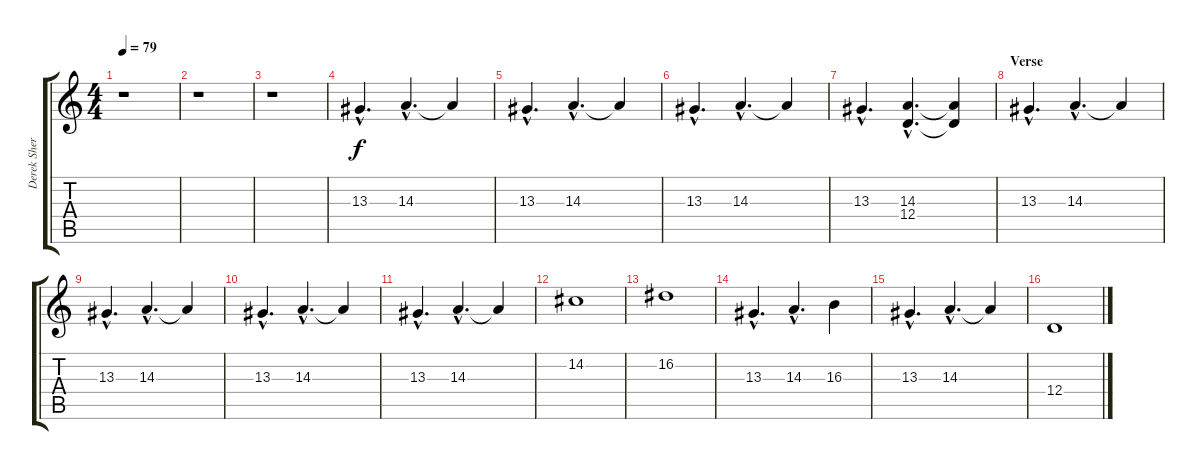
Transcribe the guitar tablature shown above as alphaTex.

\track ("Derek Sherinian (Right Hand)" "Derek Sher") {instrument harmonica}
\staff {score tabs}
\tuning (E4 B3 G3 D3 A2 E2) {hide}
\ts (4 4)
\tempo 79
\clef g2
\ks c
r.1{dy f instrument harmonica} |
r.1 |
r.1 |
13.3{hac}.4{d} 14.3{hac}.4{d} 14.3{t}.4 |
13.3{hac}.4{d} 14.3{hac}.4{d} 14.3{t}.4 |
13.3{hac}.4{d} 14.3{hac}.4{d} 14.3{t}.4 |
13.3{hac}.4{d} (14.3{hac} 12.4{hac}).4{d} (14.3{t} 12.4{t}).4 |
\section ("" "Verse")
13.3{hac}.4{d} 14.3{hac}.4{d} 14.3{t}.4 |
13.3{hac}.4{d} 14.3{hac}.4{d} 14.3{t}.4 |
13.3{hac}.4{d} 14.3{hac}.4{d} 14.3{t}.4 |
13.3{hac}.4{d} 14.3{hac}.4{d} 14.3{t}.4 |
14.2.1 |
16.2.1 |
13.3{hac}.4{d} 14.3{hac}.4{d} 16.3.4 |
13.3{hac}.4{d} 14.3{hac}.4{d} 14.3{t}.4 |
12.4.1
